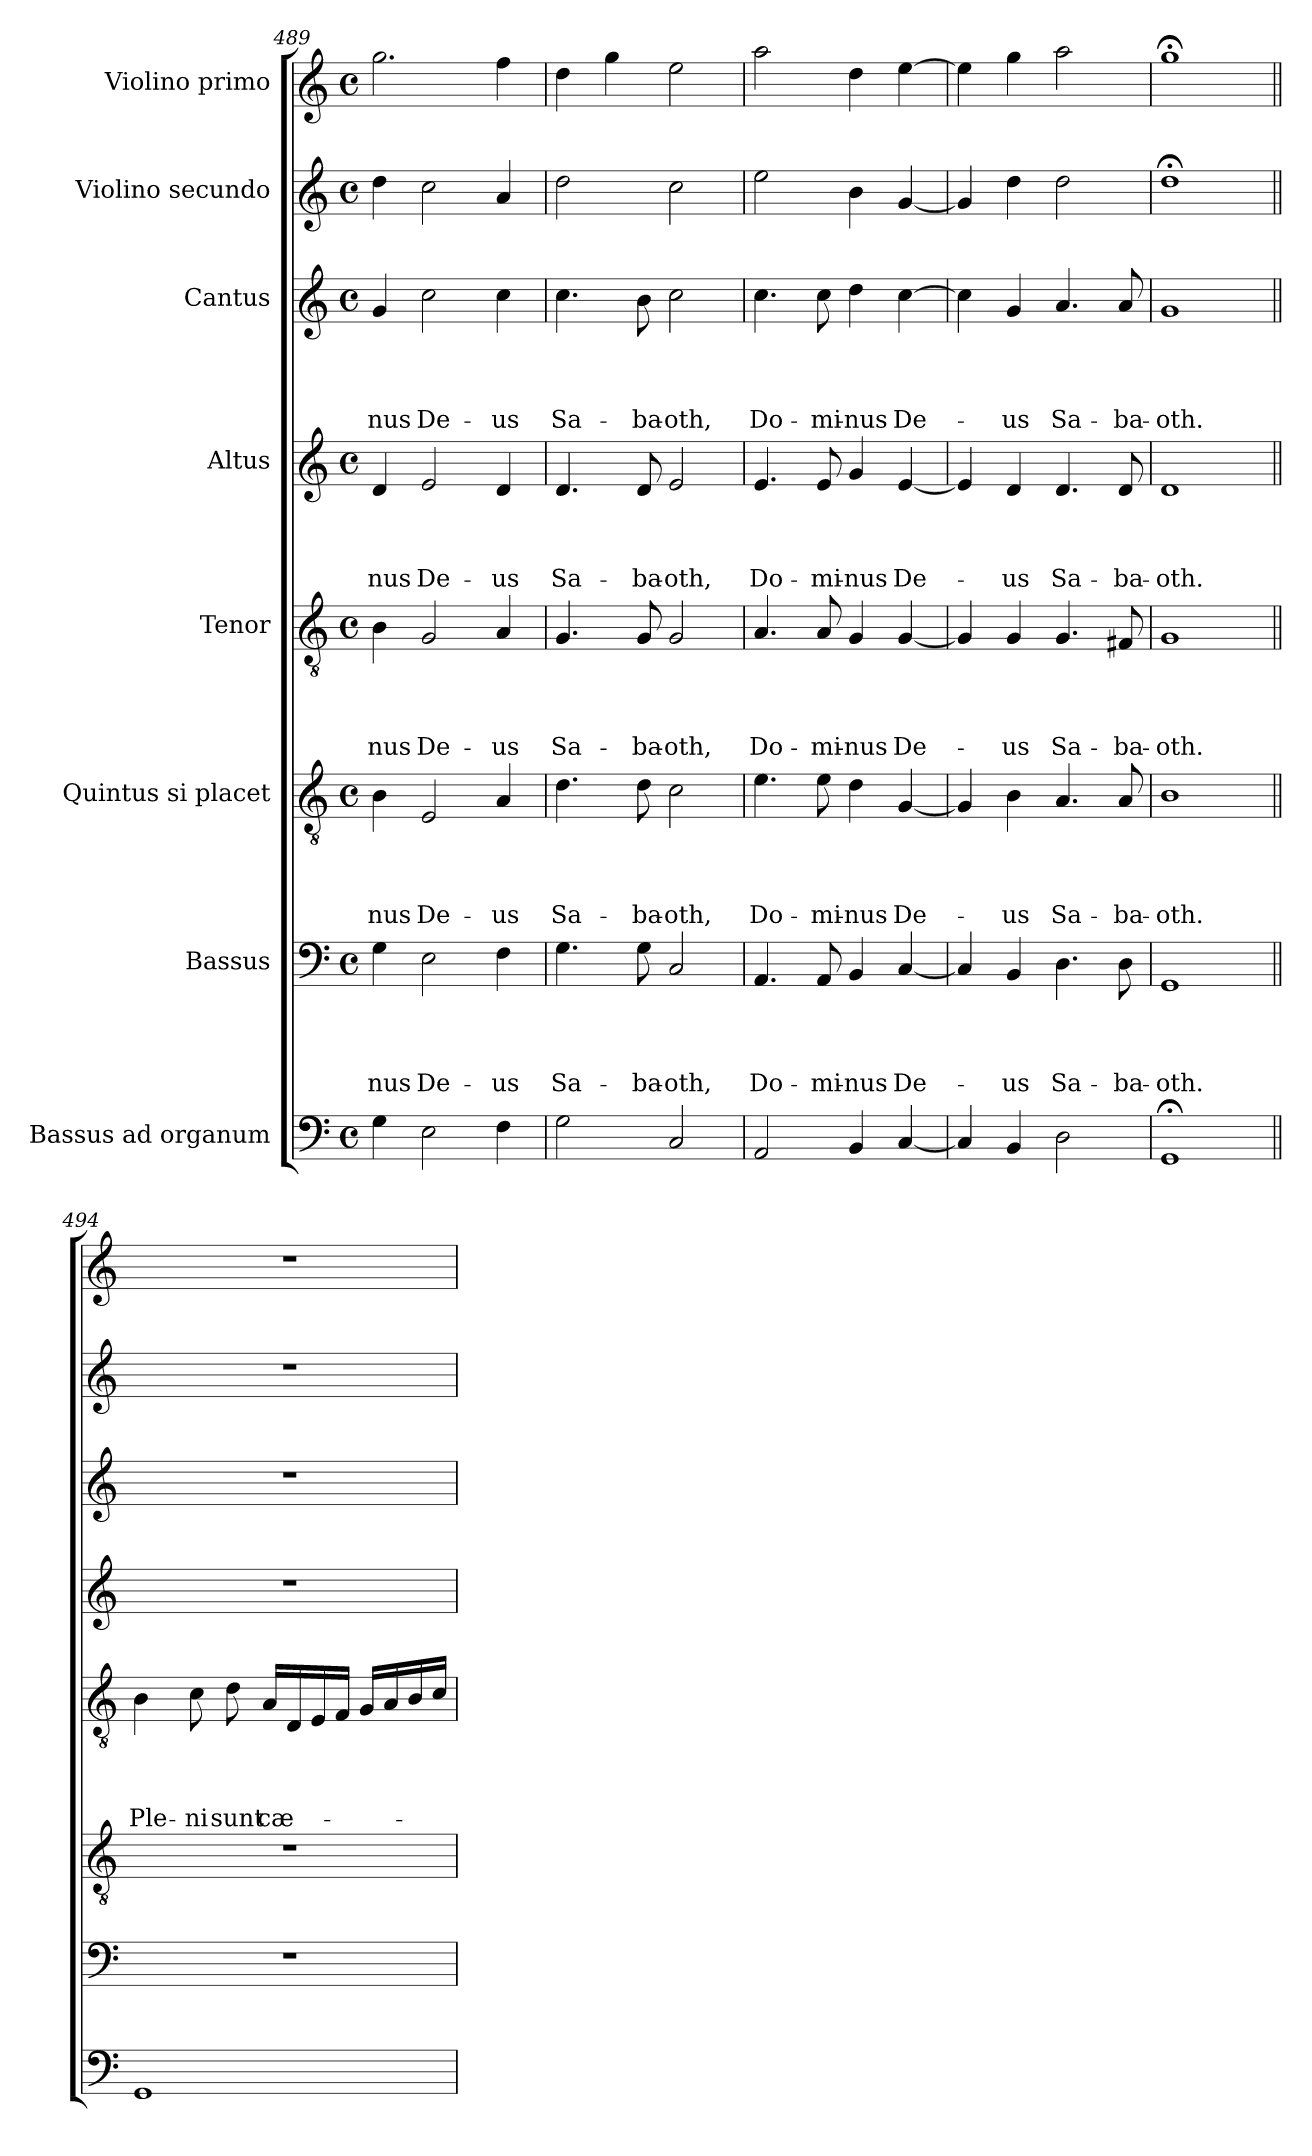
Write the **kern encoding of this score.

**kern	**kern	**text	**text	**text	**text	**kern	**text	**text	**text	**text	**kern	**text	**text	**text	**text	**kern	**text	**text	**text	**text	**kern	**text	**text	**text	**text	**kern	**kern
*part8	*part7	*part7	*part7	*part7	*part7	*part6	*part6	*part6	*part6	*part6	*part5	*part5	*part5	*part5	*part5	*part4	*part4	*part4	*part4	*part4	*part3	*part3	*part3	*part3	*part3	*part2	*part1
*staff8	*staff7	*staff7	*staff7	*staff7	*staff7	*staff6	*staff6	*staff6	*staff6	*staff6	*staff5	*staff5	*staff5	*staff5	*staff5	*staff4	*staff4	*staff4	*staff4	*staff4	*staff3	*staff3	*staff3	*staff3	*staff3	*staff2	*staff1
*I"Bassus ad organum	*I"Bassus	*	*	*	*	*I"Quintus si placet	*	*	*	*	*I"Tenor	*	*	*	*	*I"Altus	*	*	*	*	*I"Cantus	*	*	*	*	*I"Violino secundo	*I"Violino primo
*clefF4	*clefF4	*	*	*	*	*clefGv2	*	*	*	*	*clefGv2	*	*	*	*	*clefG2	*	*	*	*	*clefG2	*	*	*	*	*clefG2	*clefG2
*k[]	*k[]	*	*	*	*	*k[]	*	*	*	*	*k[]	*	*	*	*	*k[]	*	*	*	*	*k[]	*	*	*	*	*k[]	*k[]
*C:	*C:	*	*	*	*	*C:	*	*	*	*	*C:	*	*	*	*	*C:	*	*	*	*	*C:	*	*	*	*	*C:	*C:
*M4/4	*M4/4	*	*	*	*	*M4/4	*	*	*	*	*M4/4	*	*	*	*	*M4/4	*	*	*	*	*M4/4	*	*	*	*	*M4/4	*M4/4
*met(c)	*met(c)	*	*	*	*	*met(c)	*	*	*	*	*met(c)	*	*	*	*	*met(c)	*	*	*	*	*met(c)	*	*	*	*	*met(c)	*met(c)
=489	=489	=489	=489	=489	=489	=489	=489	=489	=489	=489	=489	=489	=489	=489	=489	=489	=489	=489	=489	=489	=489	=489	=489	=489	=489	=489	=489
!	!	!	!	!	!LO:LY:b	!	!	!	!	!LO:LY:b	!	!	!	!	!LO:LY:b	!	!	!	!	!LO:LY:b	!	!	!	!	!LO:LY:b	!	!
4G\	4G\	.	.	.	-nus	4B\	.	.	.	-nus	4B\	.	.	.	-nus	4d/	.	.	.	-nus	4g/	.	.	.	-nus	4dd\	2.gg\
!	!	!	!	!	!LO:LY:b	!	!	!	!	!LO:LY:b	!	!	!	!	!LO:LY:b	!	!	!	!	!LO:LY:b	!	!	!	!	!LO:LY:b	!	!
2E\	2E\	.	.	.	De-	2E/	.	.	.	De-	2G/	.	.	.	De-	2e/	.	.	.	De-	2cc\	.	.	.	De-	2cc\	.
!	!	!	!	!	!LO:LY:b	!	!	!	!	!LO:LY:b	!	!	!	!	!LO:LY:b	!	!	!	!	!LO:LY:b	!	!	!	!	!LO:LY:b	!	!
4F\	4F\	.	.	.	-us	4A/	.	.	.	-us	4A/	.	.	.	-us	4d/	.	.	.	-us	4cc\	.	.	.	-us	4a/	4ff\
=490	=490	=490	=490	=490	=490	=490	=490	=490	=490	=490	=490	=490	=490	=490	=490	=490	=490	=490	=490	=490	=490	=490	=490	=490	=490	=490	=490
!	!	!	!	!	!LO:LY:b	!	!	!	!	!LO:LY:b	!	!	!	!	!LO:LY:b	!	!	!	!	!LO:LY:b	!	!	!	!	!LO:LY:b	!	!
2G\	4.G\	.	.	.	Sa-	4.d\	.	.	.	Sa-	4.G/	.	.	.	Sa-	4.d/	.	.	.	Sa-	4.cc\	.	.	.	Sa-	2dd\	4dd\
.	.	.	.	.	.	.	.	.	.	.	.	.	.	.	.	.	.	.	.	.	.	.	.	.	.	.	4gg\
!	!	!	!	!	!LO:LY:b	!	!	!	!	!LO:LY:b	!	!	!	!	!LO:LY:b	!	!	!	!	!LO:LY:b	!	!	!	!	!LO:LY:b	!	!
.	8G\	.	.	.	-ba-	8d\	.	.	.	-ba-	8G/	.	.	.	-ba-	8d/	.	.	.	-ba-	8b\	.	.	.	-ba-	.	.
!	!	!	!	!	!LO:LY:b	!	!	!	!	!LO:LY:b	!	!	!	!	!LO:LY:b	!	!	!	!	!LO:LY:b	!	!	!	!	!LO:LY:b	!	!
2C/	2C/	.	.	.	-oth,	2c\	.	.	.	-oth,	2G/	.	.	.	-oth,	2e/	.	.	.	-oth,	2cc\	.	.	.	-oth,	2cc\	2ee\
=491	=491	=491	=491	=491	=491	=491	=491	=491	=491	=491	=491	=491	=491	=491	=491	=491	=491	=491	=491	=491	=491	=491	=491	=491	=491	=491	=491
!	!	!	!	!	!LO:LY:b	!	!	!	!	!LO:LY:b	!	!	!	!	!LO:LY:b	!	!	!	!	!LO:LY:b	!	!	!	!	!LO:LY:b	!	!
2AA/	4.AA/	.	.	.	Do-	4.e\	.	.	.	Do-	4.A/	.	.	.	Do-	4.e/	.	.	.	Do-	4.cc\	.	.	.	Do-	2ee\	2aa\
!	!	!	!	!	!LO:LY:b	!	!	!	!	!LO:LY:b	!	!	!	!	!LO:LY:b	!	!	!	!	!LO:LY:b	!	!	!	!	!LO:LY:b	!	!
.	8AA/	.	.	.	-mi-	8e\	.	.	.	-mi-	8A/	.	.	.	-mi-	8e/	.	.	.	-mi-	8cc\	.	.	.	-mi-	.	.
!	!	!	!	!	!LO:LY:b	!	!	!	!	!LO:LY:b	!	!	!	!	!LO:LY:b	!	!	!	!	!LO:LY:b	!	!	!	!	!LO:LY:b	!	!
4BB/	4BB/	.	.	.	-nus	4d\	.	.	.	-nus	4G/	.	.	.	-nus	4g/	.	.	.	-nus	4dd\	.	.	.	-nus	4b\	4dd\
!	!	!	!	!	!LO:LY:b	!	!	!	!	!LO:LY:b	!	!	!	!	!LO:LY:b	!	!	!	!	!LO:LY:b	!	!	!	!	!LO:LY:b	!	!
[4C/	[4C/	.	.	.	De-	[4G/	.	.	.	De-	[4G/	.	.	.	De-	[4e/	.	.	.	De-	[4cc\	.	.	.	De-	[4g/	[4ee\
=492	=492	=492	=492	=492	=492	=492	=492	=492	=492	=492	=492	=492	=492	=492	=492	=492	=492	=492	=492	=492	=492	=492	=492	=492	=492	=492	=492
4C/]	4C/]	.	.	.	.	4G/]	.	.	.	.	4G/]	.	.	.	.	4e/]	.	.	.	.	4cc\]	.	.	.	.	4g/]	4ee\]
!	!	!	!	!	!LO:LY:b	!	!	!	!	!LO:LY:b	!	!	!	!	!LO:LY:b	!	!	!	!	!LO:LY:b	!	!	!	!	!LO:LY:b	!	!
4BB/	4BB/	.	.	.	-us	4B\	.	.	.	-us	4G/	.	.	.	-us	4d/	.	.	.	-us	4g/	.	.	.	-us	4dd\	4gg\
!	!	!	!	!	!LO:LY:b	!	!	!	!	!LO:LY:b	!	!	!	!	!LO:LY:b	!	!	!	!	!LO:LY:b	!	!	!	!	!LO:LY:b	!	!
2D\	4.D\	.	.	.	Sa-	4.A/	.	.	.	Sa-	4.G/	.	.	.	Sa-	4.d/	.	.	.	Sa-	4.a/	.	.	.	Sa-	2dd\	2aa\
!	!	!	!	!	!LO:LY:b	!	!	!	!	!LO:LY:b	!	!	!	!	!LO:LY:b	!	!	!	!	!LO:LY:b	!	!	!	!	!LO:LY:b	!	!
.	8D\	.	.	.	-ba-	8A/	.	.	.	-ba-	8F#X/	.	.	.	-ba-	8d/	.	.	.	-ba-	8a/	.	.	.	-ba-	.	.
=493	=493	=493	=493	=493	=493	=493	=493	=493	=493	=493	=493	=493	=493	=493	=493	=493	=493	=493	=493	=493	=493	=493	=493	=493	=493	=493	=493
!	!	!	!	!	!LO:LY:b	!	!	!	!	!LO:LY:b	!	!	!	!	!LO:LY:b	!	!	!	!	!LO:LY:b	!	!	!	!	!LO:LY:b	!	!
1GG;<	1GG	.	.	.	-oth.	1B	.	.	.	-oth.	1G	.	.	.	-oth.	1d	.	.	.	-oth.	1g	.	.	.	-oth.	1dd;<	1gg;<
!!LO:LB:g=z
=494||	=494||	=494||	=494||	=494||	=494||	=494||	=494||	=494||	=494||	=494||	=494||	=494||	=494||	=494||	=494||	=494||	=494||	=494||	=494||	=494||	=494||	=494||	=494||	=494||	=494||	=494||	=494||
!	!	!	!	!	!	!	!	!	!	!	!	!	!	!	!LO:LY:b	!	!	!	!	!	!	!	!	!	!	!	!
1GG	1r	.	.	.	.	1r	.	.	.	.	4B\	.	.	.	Ple-	1r	.	.	.	.	1r	.	.	.	.	1r	1r
!	!	!	!	!	!	!	!	!	!	!	!	!	!	!	!LO:LY:b	!	!	!	!	!	!	!	!	!	!	!	!
.	.	.	.	.	.	.	.	.	.	.	8c\	.	.	.	-ni	.	.	.	.	.	.	.	.	.	.	.	.
!	!	!	!	!	!	!	!	!	!	!	!	!	!	!	!LO:LY:b	!	!	!	!	!	!	!	!	!	!	!	!
.	.	.	.	.	.	.	.	.	.	.	8d\	.	.	.	sunt	.	.	.	.	.	.	.	.	.	.	.	.
!	!	!	!	!	!	!	!	!	!	!	!	!	!	!	!LO:LY:b	!	!	!	!	!	!	!	!	!	!	!	!
.	.	.	.	.	.	.	.	.	.	.	16A/LL	.	.	.	cæ-	.	.	.	.	.	.	.	.	.	.	.	.
.	.	.	.	.	.	.	.	.	.	.	16D/	.	.	.	.	.	.	.	.	.	.	.	.	.	.	.	.
.	.	.	.	.	.	.	.	.	.	.	16E/	.	.	.	.	.	.	.	.	.	.	.	.	.	.	.	.
.	.	.	.	.	.	.	.	.	.	.	16F/JJ	.	.	.	.	.	.	.	.	.	.	.	.	.	.	.	.
.	.	.	.	.	.	.	.	.	.	.	16G/LL	.	.	.	.	.	.	.	.	.	.	.	.	.	.	.	.
.	.	.	.	.	.	.	.	.	.	.	16A/	.	.	.	.	.	.	.	.	.	.	.	.	.	.	.	.
.	.	.	.	.	.	.	.	.	.	.	16B/	.	.	.	.	.	.	.	.	.	.	.	.	.	.	.	.
.	.	.	.	.	.	.	.	.	.	.	16c/JJ	.	.	.	.	.	.	.	.	.	.	.	.	.	.	.	.
=	=	=	=	=	=	=	=	=	=	=	=	=	=	=	=	=	=	=	=	=	=	=	=	=	=	=	=
*-	*-	*-	*-	*-	*-	*-	*-	*-	*-	*-	*-	*-	*-	*-	*-	*-	*-	*-	*-	*-	*-	*-	*-	*-	*-	*-	*-
